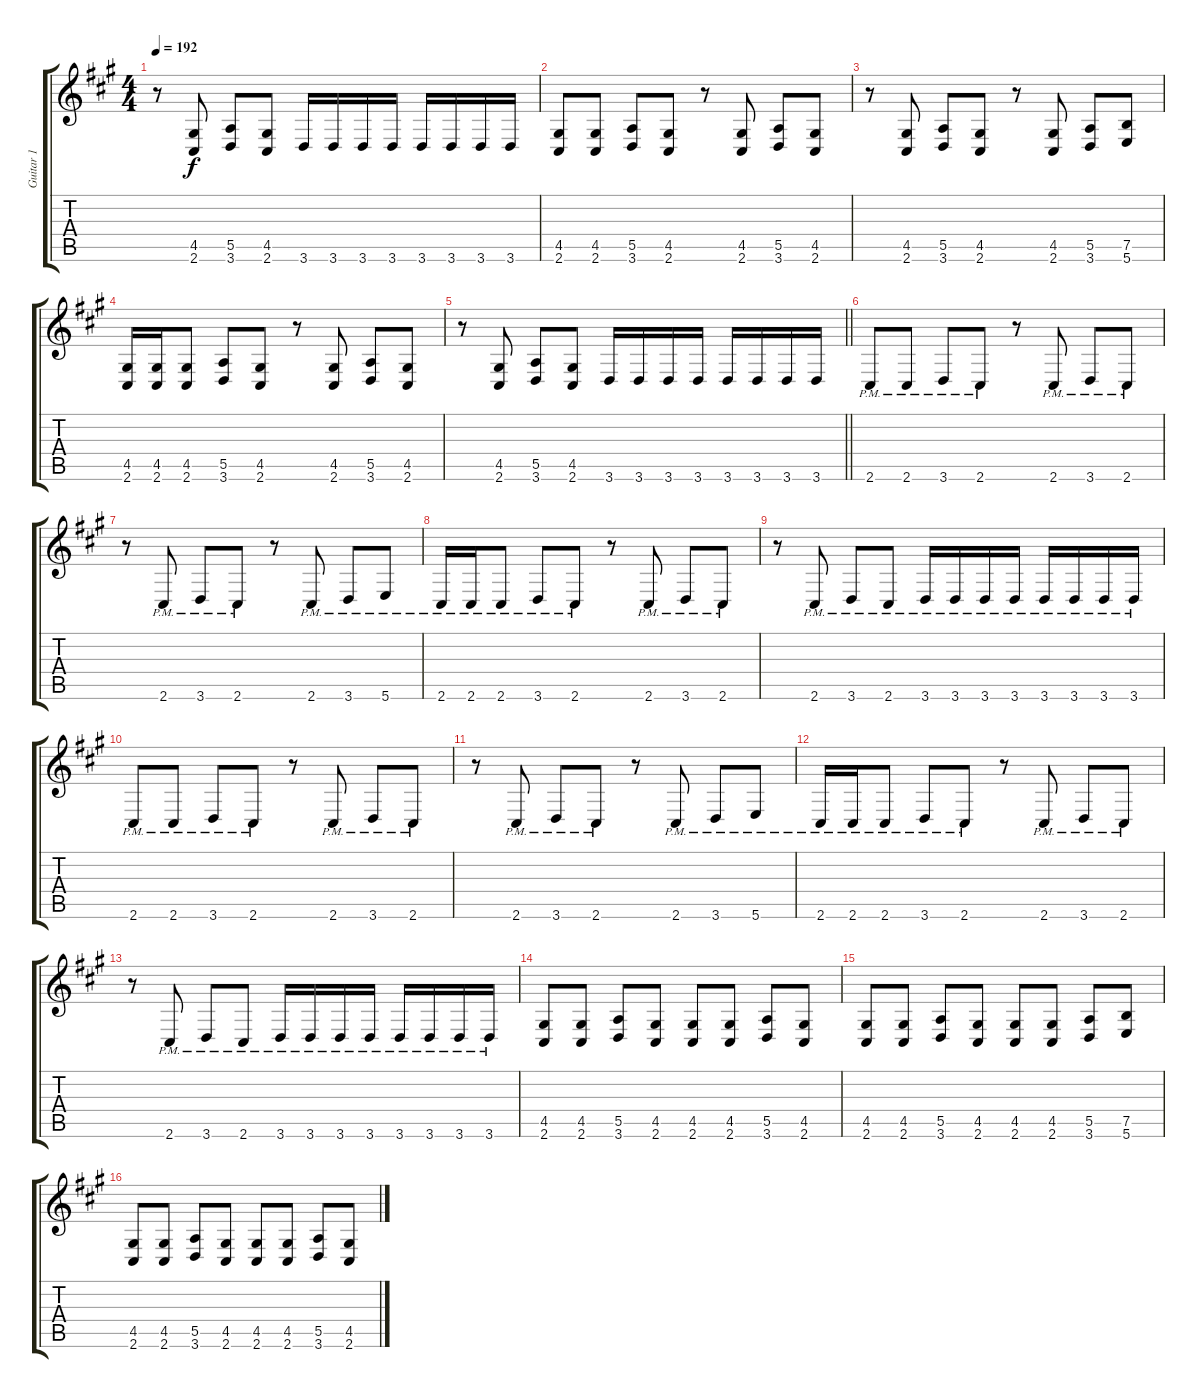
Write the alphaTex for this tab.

\track ("Guitar 1" "Guitar 1") {instrument overdrivenguitar}
\staff {score tabs}
\tuning (B3 Gb3 D3 A2 E2 B1) {hide}
\ts (4 4)
\tempo 192
\clef g2
\ks f#minor
r.8{dy f} (4.5 2.6).8 (5.5 3.6).8 (4.5 2.6).8 3.6.16 3.6.16 3.6.16 3.6.16 3.6.16 3.6.16 3.6.16 3.6.16 |
(4.5 2.6).8 (4.5 2.6).8 (5.5 3.6).8 (4.5 2.6).8 r.8 (4.5 2.6).8 (5.5 3.6).8 (4.5 2.6).8 |
r.8 (4.5 2.6).8 (5.5 3.6).8 (4.5 2.6).8 r.8 (4.5 2.6).8 (5.5 3.6).8 (7.5 5.6).8 |
(4.5 2.6).16 (4.5 2.6).16 (4.5 2.6).8 (5.5 3.6).8 (4.5 2.6).8 r.8 (4.5 2.6).8 (5.5 3.6).8 (4.5 2.6).8 |
\barLineRight lightlight
r.8 (4.5 2.6).8 (5.5 3.6).8 (4.5 2.6).8 3.6.16 3.6.16 3.6.16 3.6.16 3.6.16 3.6.16 3.6.16 3.6.16 |
2.6{pm}.8 2.6{pm}.8 3.6{pm}.8 2.6{pm}.8 r.8 2.6{pm}.8 3.6{pm}.8 2.6{pm}.8 |
r.8 2.6{pm}.8 3.6{pm}.8 2.6{pm}.8 r.8 2.6{pm}.8 3.6{pm}.8 5.6{pm}.8 |
2.6{pm}.16 2.6{pm}.16 2.6{pm}.8 3.6{pm}.8 2.6{pm}.8 r.8 2.6{pm}.8 3.6{pm}.8 2.6{pm}.8 |
r.8 2.6{pm}.8 3.6{pm}.8 2.6{pm}.8 3.6{pm}.16 3.6{pm}.16 3.6{pm}.16 3.6{pm}.16 3.6{pm}.16 3.6{pm}.16 3.6{pm}.16 3.6{pm}.16 |
2.6{pm}.8 2.6{pm}.8 3.6{pm}.8 2.6{pm}.8 r.8 2.6{pm}.8 3.6{pm}.8 2.6{pm}.8 |
r.8 2.6{pm}.8 3.6{pm}.8 2.6{pm}.8 r.8 2.6{pm}.8 3.6{pm}.8 5.6{pm}.8 |
2.6{pm}.16 2.6{pm}.16 2.6{pm}.8 3.6{pm}.8 2.6{pm}.8 r.8 2.6{pm}.8 3.6{pm}.8 2.6{pm}.8 |
r.8 2.6{pm}.8 3.6{pm}.8 2.6{pm}.8 3.6{pm}.16 3.6{pm}.16 3.6{pm}.16 3.6{pm}.16 3.6{pm}.16 3.6{pm}.16 3.6{pm}.16 3.6{pm}.16 |
(4.5 2.6).8 (4.5 2.6).8 (5.5 3.6).8 (4.5 2.6).8 (4.5 2.6).8 (4.5 2.6).8 (5.5 3.6).8 (4.5 2.6).8 |
(4.5 2.6).8 (4.5 2.6).8 (5.5 3.6).8 (4.5 2.6).8 (4.5 2.6).8 (4.5 2.6).8 (5.5 3.6).8 (7.5 5.6).8 |
(4.5 2.6).8 (4.5 2.6).8 (5.5 3.6).8 (4.5 2.6).8 (4.5 2.6).8 (4.5 2.6).8 (5.5 3.6).8 (4.5 2.6).8
